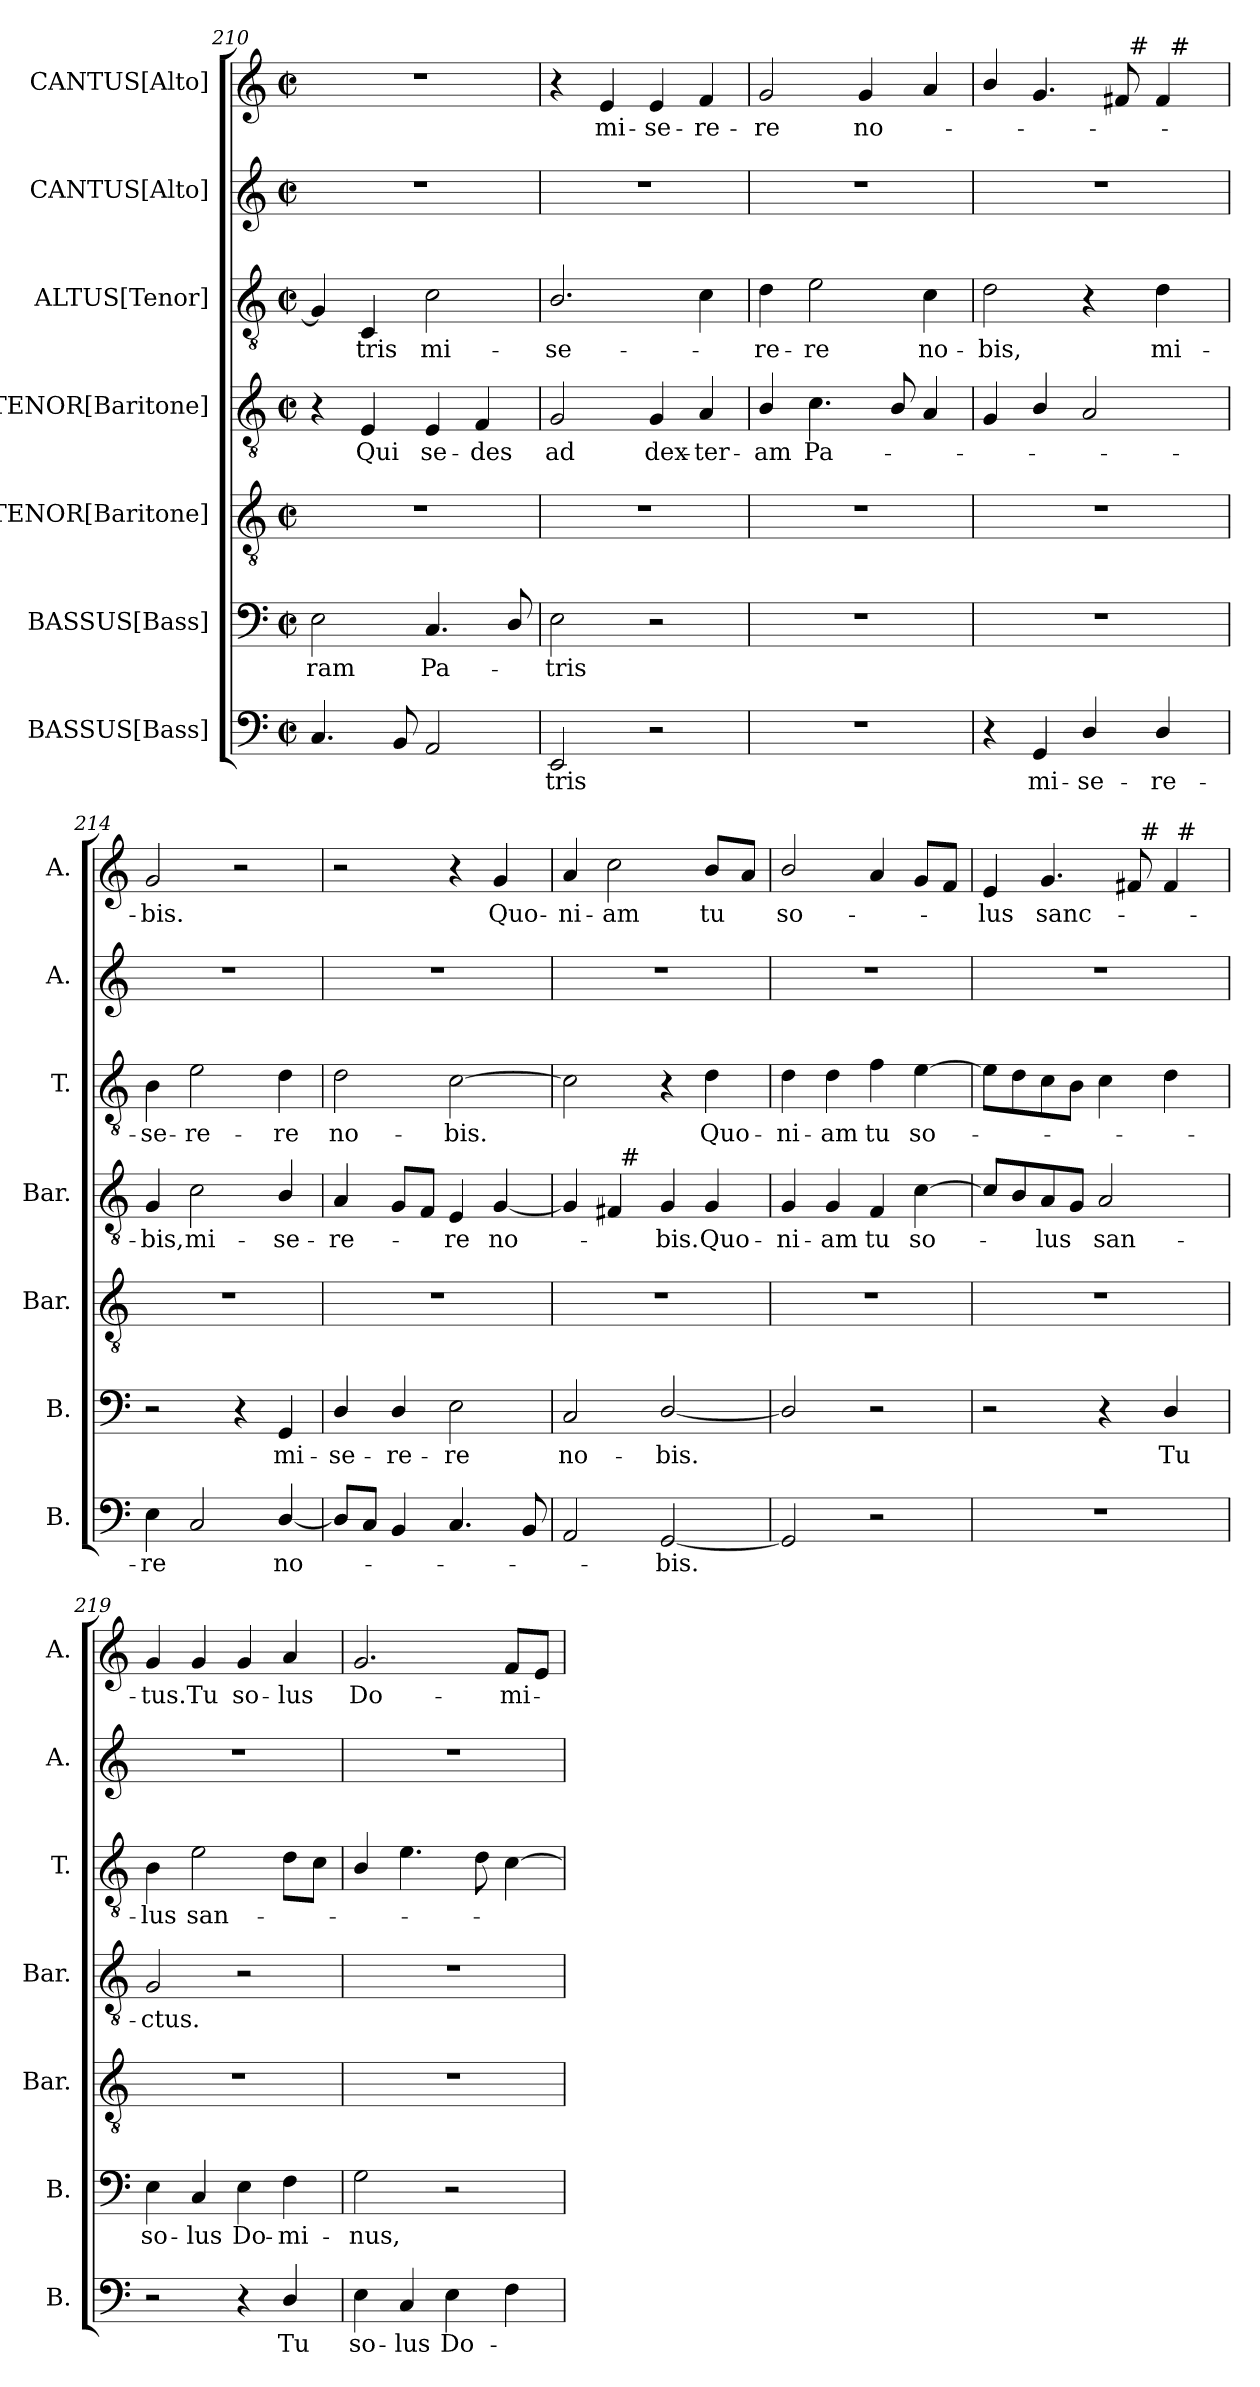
**kern	**text	**kern	**text	**kern	**kern	**text	**kern	**text	**kern	**kern	**text
*part7	*part7	*part6	*part6	*part5	*part4	*part4	*part3	*part3	*part2	*part1	*part1
*staff7	*staff7	*staff6	*staff6	*staff5	*staff4	*staff4	*staff3	*staff3	*staff2	*staff1	*staff1
*I"BASSUS[Bass]	*	*I"BASSUS[Bass]	*	*I"TENOR[Baritone]	*I"TENOR[Baritone]	*	*I"ALTUS[Tenor]	*	*I"CANTUS[Alto]	*I"CANTUS[Alto]	*
*I'B.	*	*I'B.	*	*I'Bar.	*I'Bar.	*	*I'T.	*	*I'A.	*I'A.	*
*clefF4	*	*clefF4	*	*clefGv2	*clefGv2	*	*clefGv2	*	*clefG2	*clefG2	*
*	*	*	*	*ITrd7c12	*ITrd7c12	*	*ITrd7c12	*	*	*	*
*k[]	*	*k[]	*	*k[]	*k[]	*	*k[]	*	*k[]	*k[]	*
*C:	*	*C:	*	*C:	*C:	*	*C:	*	*C:	*C:	*
*M2/2	*	*M2/2	*	*M2/2	*M2/2	*	*M2/2	*	*M2/2	*M2/2	*
*met(c|)	*	*met(c|)	*	*met(c|)	*met(c|)	*	*met(c|)	*	*met(c|)	*met(c|)	*
=210	=210	=210	=210	=210	=210	=210	=210	=210	=210	=210	=210
!	!	!	!LO:LY:b	!	!	!	!	!	!	!	!
4.C/	.	2E\	-ram	1r	4r	.	4GG/]	.	1r	1r	.
!	!	!	!	!	!	!LO:LY:b	!	!LO:LY:b	!	!	!
.	.	.	.	.	4EE/	Qui	4CC/	-tris	.	.	.
8BB/	.	.	.	.	.	.	.	.	.	.	.
!	!	!	!LO:LY:b	!	!	!LO:LY:b	!	!LO:LY:b	!	!	!
2AA/	.	4.C/	Pa-	.	4EE/	se-	2C\	mi-	.	.	.
!	!	!	!	!	!	!LO:LY:b	!	!	!	!	!
.	.	.	.	.	4FF/	-des	.	.	.	.	.
.	.	8D/	.	.	.	.	.	.	.	.	.
=211	=211	=211	=211	=211	=211	=211	=211	=211	=211	=211	=211
!	!LO:LY:b	!	!LO:LY:b	!	!	!LO:LY:b	!	!LO:LY:b	!	!	!
2EE/	-tris	2E\	-tris	1r	2GG/	ad	2.BB/	-se-	1r	4r	.
!	!	!	!	!	!	!	!	!	!	!	!LO:LY:b
.	.	.	.	.	.	.	.	.	.	4e/	mi-
!	!	!	!	!	!	!LO:LY:b	!	!	!	!	!LO:LY:b
2r	.	2r	.	.	4GG/	dex-	.	.	.	4e/	-se-
!	!	!	!	!	!	!LO:LY:b	!	!	!	!	!LO:LY:b
.	.	.	.	.	4AA/	-ter-	4C\	.	.	4f/	-re-
!!LO:LB:g=z
=212	=212	=212	=212	=212	=212	=212	=212	=212	=212	=212	=212
!	!	!	!	!	!	!LO:LY:b	!	!LO:LY:b	!	!	!LO:LY:b
1r	.	1r	.	1r	4BB/	-am	4D\	-re-	1r	2g/	-re
!	!	!	!	!	!	!LO:LY:b	!	!LO:LY:b	!	!	!
.	.	.	.	.	4.C\	Pa-	2E\	-re	.	.	.
!	!	!	!	!	!	!	!	!	!	!	!LO:LY:b
.	.	.	.	.	.	.	.	.	.	4g/	no-
.	.	.	.	.	8BB/	.	.	.	.	.	.
!	!	!	!	!	!	!	!	!LO:LY:b	!	!	!
.	.	.	.	.	4AA/	.	4C\	no-	.	4a/	.
=213	=213	=213	=213	=213	=213	=213	=213	=213	=213	=213	=213
!	!	!	!	!	!	!	!	!LO:LY:b	!	!	!
*	*	*	*	*	*	*	*	*	*	*^	*
*	*	*	*	*	*	*	*	*	*	*	*^	*
4r	.	1r	.	1r	4GG/	.	2D\	-bis,	1r	4b/	2ryy	2ryy	.
!	!LO:LY:b	!	!	!	!	!	!	!	!	!	!	!	!
4GG/	mi-	.	.	.	4BB/	.	.	.	.	4.g/	.	.	.
!	!LO:LY:b	!	!	!	!	!	!	!	!	!	!	!	!
4D/	-se-	.	.	.	2AA/	.	4r	.	.	.	8ryy	4ryy	.
.	.	.	.	.	.	.	.	.	.	8f#/	32ryy	.	.
!	!	!	!	!	!	!	!	!	!	!	!LO:TX:a:t=#	!	!
.	.	.	.	.	.	.	.	.	.	.	4ryy	.	.
!	!LO:LY:b	!	!	!	!	!	!	!LO:LY:b	!	!	!	!	!
4D/	-re-	.	.	.	.	.	4D\	mi-	.	4f#/	.	32ryy	.
!	!	!	!	!	!	!	!	!	!	!	!	!LO:TX:a:t=#	!
.	.	.	.	.	.	.	.	.	.	.	.	8..ryy	.
.	.	.	.	.	.	.	.	.	.	.	16.ryy	.	.
=214	=214	=214	=214	=214	=214	=214	=214	=214	=214	=214	=214	=214	=214
!	!LO:LY:b	!	!	!	!	!LO:LY:b	!	!LO:LY:b	!	!	!	!	!LO:LY:b
*	*	*	*	*	*	*	*	*	*	*v	*v	*v	*
4E\	-re	2r	.	1r	4GG/	-bis,	4BB\	-se-	1r	2g/	-bis.
!	!	!	!	!	!	!LO:LY:b	!	!LO:LY:b	!	!	!
2C/	.	.	.	.	2C\	mi-	2E\	-re-	.	.	.
.	.	4r	.	.	.	.	.	.	.	2r	.
!	!LO:LY:b	!	!LO:LY:b	!	!	!LO:LY:b	!	!LO:LY:b	!	!	!
[<4D/	no-	4GG/	mi-	.	4BB/	-se-	4D\	-re	.	.	.
=215	=215	=215	=215	=215	=215	=215	=215	=215	=215	=215	=215
!	!	!	!LO:LY:b	!	!	!LO:LY:b	!	!LO:LY:b	!	!	!
8D/L]	.	4D/	-se-	1r	4AA/	-re-	2D\	no-	1r	2r	.
8C/J	.	.	.	.	.	.	.	.	.	.	.
!	!	!	!LO:LY:b	!	!	!	!	!	!	!	!
4BB/	.	4D/	-re-	.	8GG/L	.	.	.	.	.	.
.	.	.	.	.	8FF/J	.	.	.	.	.	.
!	!	!	!LO:LY:b	!	!	!LO:LY:b	!	!LO:LY:b	!	!	!
4.C/	.	2E\	-re	.	4EE/	-re	[>2C\	-bis.	.	4r	.
!	!	!	!	!	!	!LO:LY:b	!	!	!	!	!LO:LY:b
.	.	.	.	.	[<4GG/	no-	.	.	.	4g/	Quo-
8BB/	.	.	.	.	.	.	.	.	.	.	.
=216	=216	=216	=216	=216	=216	=216	=216	=216	=216	=216	=216
!	!	!	!LO:LY:b	!	!	!	!	!	!	!	!LO:LY:b
*	*	*	*	*	*^	*	*	*	*	*	*
2AA/	.	2C/	no-	1r	4GG/]	4ryy	.	2C\]	.	1r	4a/	-ni-
!	!	!	!	!	!	!	!	!	!	!	!	!LO:LY:b
.	.	.	.	.	4FF#/	32ryy	.	.	.	.	2cc\	-am
!	!	!	!	!	!	!LO:TX:a:t=#	!	!	!	!	!	!
.	.	.	.	.	.	2ryy	.	.	.	.	.	.
!	!LO:LY:b	!	!LO:LY:b	!	!	!	!LO:LY:b	!	!	!	!	!
[<2GG/	-bis.	[<2D/	-bis.	.	4GG/	.	-bis.	4r	.	.	.	.
!	!	!	!	!	!	!	!LO:LY:b	!	!LO:LY:b	!	!	!LO:LY:b
.	.	.	.	.	4GG/	.	Quo-	4D\	Quo-	.	8b/L	tu
.	.	.	.	.	.	8..ryy	.	.	.	.	.	.
.	.	.	.	.	.	.	.	.	.	.	8a/J	.
=217	=217	=217	=217	=217	=217	=217	=217	=217	=217	=217	=217	=217
!	!	!	!	!	!	!	!LO:LY:b	!	!LO:LY:b	!	!	!LO:LY:b
*	*	*	*	*	*v	*v	*	*	*	*	*	*
2GG/]	.	2D/]	.	1r	4GG/	-ni-	4D\	-ni-	1r	2b/	so-
!	!	!	!	!	!	!LO:LY:b	!	!LO:LY:b	!	!	!
.	.	.	.	.	4GG/	-am	4D\	-am	.	.	.
!	!	!	!	!	!	!LO:LY:b	!	!LO:LY:b	!	!	!
2r	.	2r	.	.	4FF/	tu	4F\	tu	.	4a/	.
!	!	!	!	!	!	!LO:LY:b	!	!LO:LY:b	!	!	!
.	.	.	.	.	[>4C\	so-	[>4E\	so-	.	8g/L	.
.	.	.	.	.	.	.	.	.	.	8f/J	.
=218	=218	=218	=218	=218	=218	=218	=218	=218	=218	=218	=218
!	!	!	!	!	!	!	!	!	!	!	!LO:LY:b
*	*	*	*	*	*	*	*	*	*	*^	*
*	*	*	*	*	*	*	*	*	*	*	*^	*
1r	.	2r	.	1r	8C/L]	.	8E\L]	.	1r	4e/	2ryy	2ryy	-lus
.	.	.	.	.	8BB/	.	8D\	.	.	.	.	.	.
!	!	!	!	!	!	!LO:LY:b	!	!	!	!	!	!	!LO:LY:b
.	.	.	.	.	8AA/	-lus	8C\	.	.	4.g/	.	.	sanc-
.	.	.	.	.	8GG/J	.	8BB\J	.	.	.	.	.	.
!	!	!	!	!	!	!LO:LY:b	!	!	!	!	!	!	!
.	.	4r	.	.	2AA/	san-	4C\	.	.	.	8ryy	4ryy	.
.	.	.	.	.	.	.	.	.	.	8f#/	32ryy	.	.
!	!	!	!	!	!	!	!	!	!	!	!LO:TX:a:t=#	!	!
.	.	.	.	.	.	.	.	.	.	.	4ryy	.	.
!	!	!	!LO:LY:b	!	!	!	!	!	!	!	!	!	!
.	.	4D/	Tu	.	.	.	4D\	.	.	4f#/	.	32ryy	.
!	!	!	!	!	!	!	!	!	!	!	!	!LO:TX:a:t=#	!
.	.	.	.	.	.	.	.	.	.	.	.	8..ryy	.
.	.	.	.	.	.	.	.	.	.	.	16.ryy	.	.
=219	=219	=219	=219	=219	=219	=219	=219	=219	=219	=219	=219	=219	=219
!	!	!	!LO:LY:b	!	!	!LO:LY:b	!	!LO:LY:b	!	!	!	!	!LO:LY:b
*	*	*	*	*	*	*	*	*	*	*v	*v	*v	*
2r	.	4E\	so-	1r	2GG/	-ctus.	4BB\	-lus	1r	4g/	-tus.
!	!	!	!LO:LY:b	!	!	!	!	!LO:LY:b	!	!	!LO:LY:b
.	.	4C/	-lus	.	.	.	2E\	san-	.	4g/	Tu
!	!	!	!LO:LY:b	!	!	!	!	!	!	!	!LO:LY:b
4r	.	4E\	Do-	.	2r	.	.	.	.	4g/	so-
!	!LO:LY:b	!	!LO:LY:b	!	!	!	!	!	!	!	!LO:LY:b
4D/	Tu	4F\	-mi-	.	.	.	8D\L	.	.	4a/	-lus
.	.	.	.	.	.	.	8C\J	.	.	.	.
!!LO:LB:g=z
=220	=220	=220	=220	=220	=220	=220	=220	=220	=220	=220	=220
!	!LO:LY:b	!	!LO:LY:b	!	!	!	!	!	!	!	!LO:LY:b
4E\	so-	2G\	-nus,	1r	1r	.	4BB/	.	1r	2.g/	Do-
!	!LO:LY:b	!	!	!	!	!	!	!	!	!	!
4C/	-lus	.	.	.	.	.	4.E\	.	.	.	.
!	!LO:LY:b	!	!	!	!	!	!	!	!	!	!
4E\	Do-	2r	.	.	.	.	.	.	.	.	.
.	.	.	.	.	.	.	8D\	.	.	.	.
!	!	!	!	!	!	!	!	!	!	!	!LO:LY:b
4F\	.	.	.	.	.	.	[>4C\	.	.	8f/L	-mi-
.	.	.	.	.	.	.	.	.	.	8e/J	.
=	=	=	=	=	=	=	=	=	=	=	=
*-	*-	*-	*-	*-	*-	*-	*-	*-	*-	*-	*-
